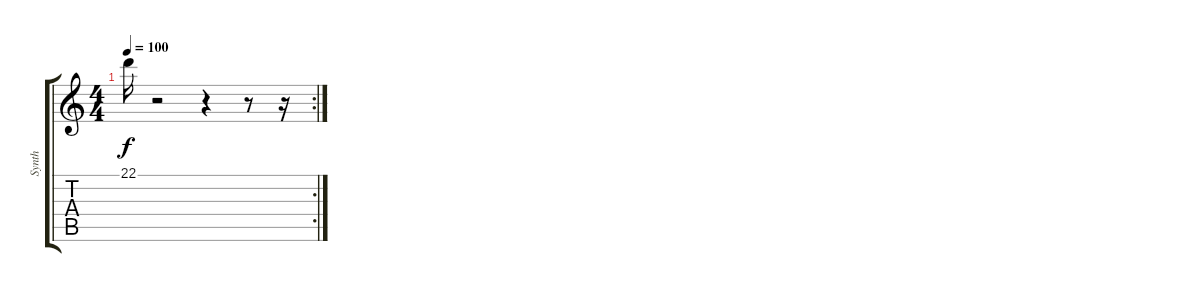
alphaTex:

\track ("Synth" "Synth") {instrument lead2sawtooth}
\staff {score tabs}
\tuning (E4 B3 G3 D3 A2 E2) {hide}
\rc 2
\ts (4 4)
\tempo 100
\clef g2
\ks c
22.1.16{dy f} r.2 r.4 r.8 r.16
